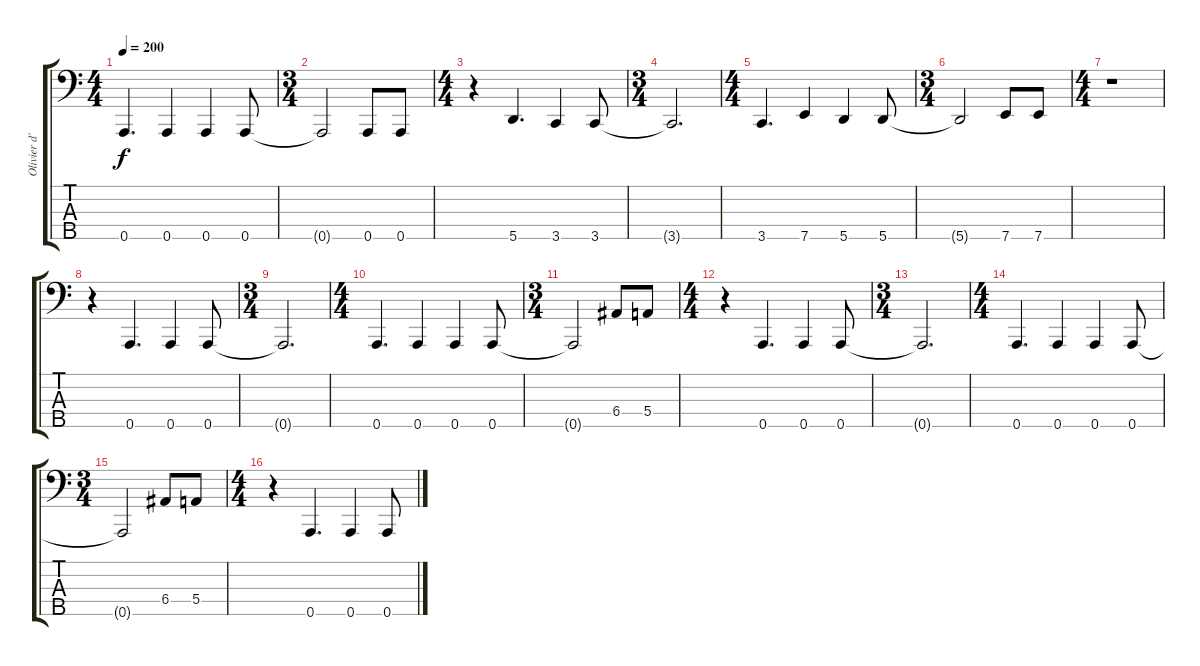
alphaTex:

\track ("Olivier d'Aries (Bass)" "Olivier d'") {instrument electricbassfinger}
\staff {score tabs}
\tuning (G2 D2 A1 E1 A0) {hide}
\ts (4 4)
\tempo 200
\clef f4
\ks c
0.5.4{d dy f} 0.5.4 0.5.4 0.5.8 |
\ts (3 4)
0.5{t}.2 0.5.8 0.5.8 |
\ts (4 4)
r.4 5.5.4{d} 3.5.4 3.5.8 |
\ts (3 4)
3.5{t}.2{d} |
\ts (4 4)
3.5.4{d} 7.5.4 5.5.4 5.5.8 |
\ts (3 4)
5.5{t}.2 7.5.8 7.5.8 |
\ts (4 4)
r.1 |
r.4 0.5.4{d} 0.5.4 0.5.8 |
\ts (3 4)
0.5{t}.2{d} |
\ts (4 4)
0.5.4{d} 0.5.4 0.5.4 0.5.8 |
\ts (3 4)
0.5{t}.2 6.4.8 5.4.8 |
\ts (4 4)
r.4 0.5.4{d} 0.5.4 0.5.8 |
\ts (3 4)
0.5{t}.2{d} |
\ts (4 4)
0.5.4{d} 0.5.4 0.5.4 0.5.8 |
\ts (3 4)
0.5{t}.2 6.4.8 5.4.8 |
\ts (4 4)
r.4 0.5.4{d} 0.5.4 0.5.8
